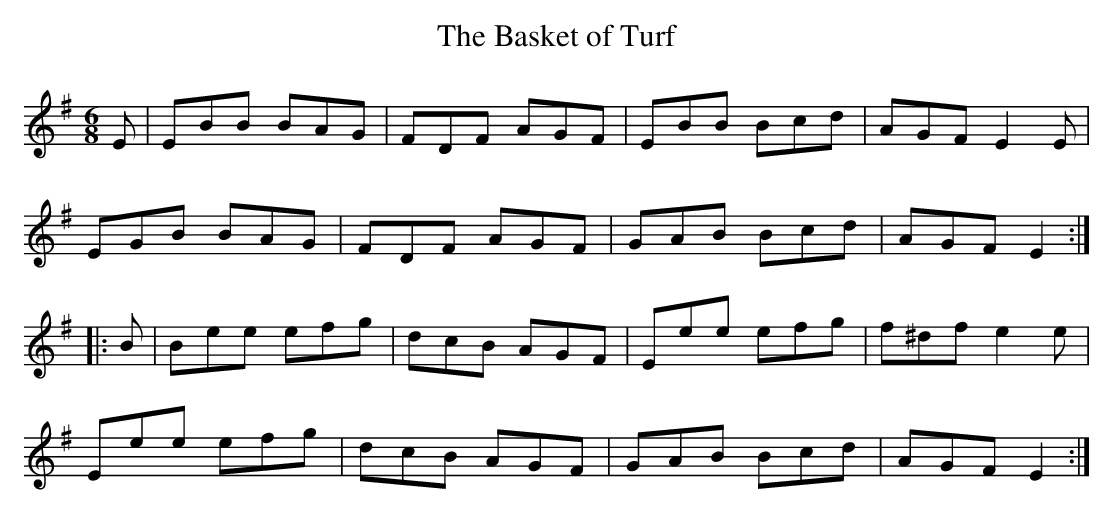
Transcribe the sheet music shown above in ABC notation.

X:1
T: The Basket of Turf
M: 6/8
L: 1/8
K: Em
   E | EBB BAG | FDF AGF | EBB Bcd | AGF  E2 E |
       EGB BAG | FDF AGF | GAB Bcd | AGF  E2  :|
|: B | Bee efg | dcB AGF | Eee efg | f^df e2 e |
       Eee efg | dcB AGF | GAB Bcd | AGF  E2  :|
